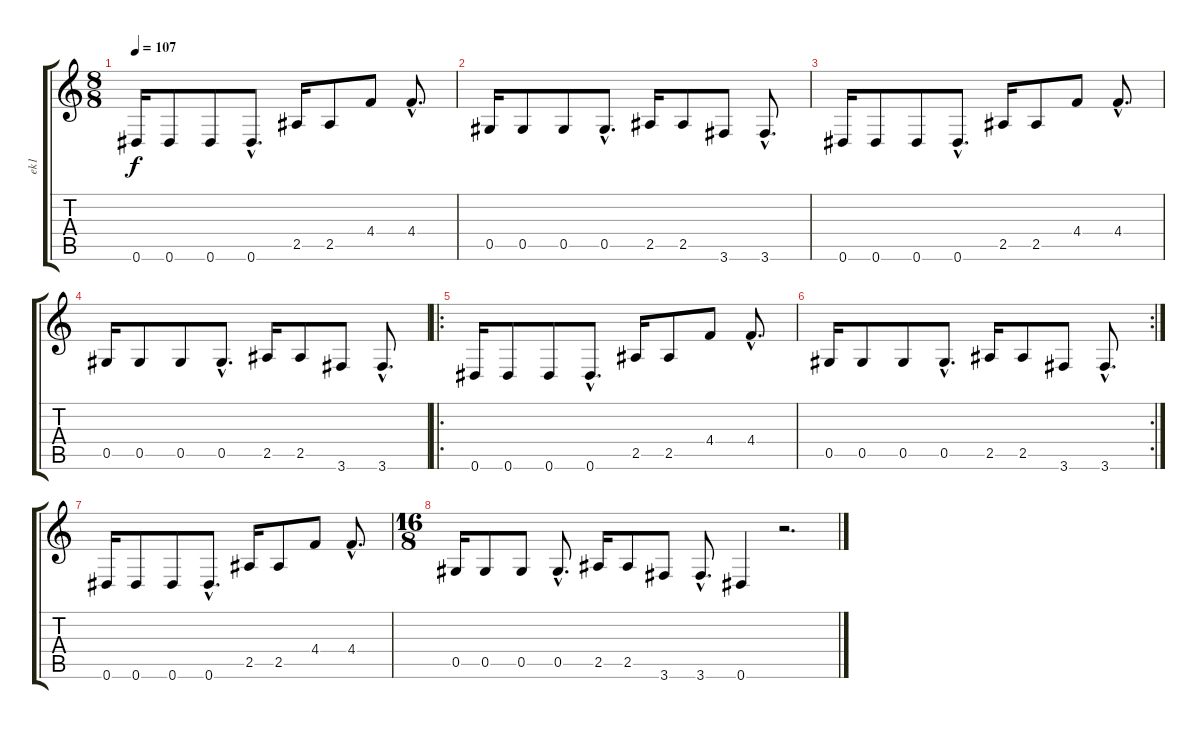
\track ("ek1" "ek1") {instrument distortionguitar}
\staff {score tabs}
\tuning (Eb4 Bb3 Gb3 Db3 Ab2 Eb2) {hide}
\ts (8 8)
\tempo 107
\clef g2
\ks c
0.6.16{dy f} 0.6.8 0.6.8 0.6{hac}.8{d} 2.5.16 2.5.8 4.4.8 4.4{hac}.8{d} |
0.5.16 0.5.8 0.5.8 0.5{hac}.8{d} 2.5.16 2.5.8 3.6.8 3.6{hac}.8{d} |
0.6.16 0.6.8 0.6.8 0.6{hac}.8{d} 2.5.16 2.5.8 4.4.8 4.4{hac}.8{d} |
0.5.16 0.5.8 0.5.8 0.5{hac}.8{d} 2.5.16 2.5.8 3.6.8 3.6{hac}.8{d} |
\ro
0.6.16 0.6.8 0.6.8 0.6{hac}.8{d} 2.5.16 2.5.8 4.4.8 4.4{hac}.8{d} |
\rc 2
0.5.16 0.5.8 0.5.8 0.5{hac}.8{d} 2.5.16 2.5.8 3.6.8 3.6{hac}.8{d} |
0.6.16 0.6.8 0.6.8 0.6{hac}.8{d} 2.5.16 2.5.8 4.4.8 4.4{hac}.8{d} |
\ts (16 8)
0.5.16 0.5.8 0.5.8 0.5{hac}.8{d} 2.5.16 2.5.8 3.6.8 3.6{hac}.8{d} 0.6.4 r.2{d}
